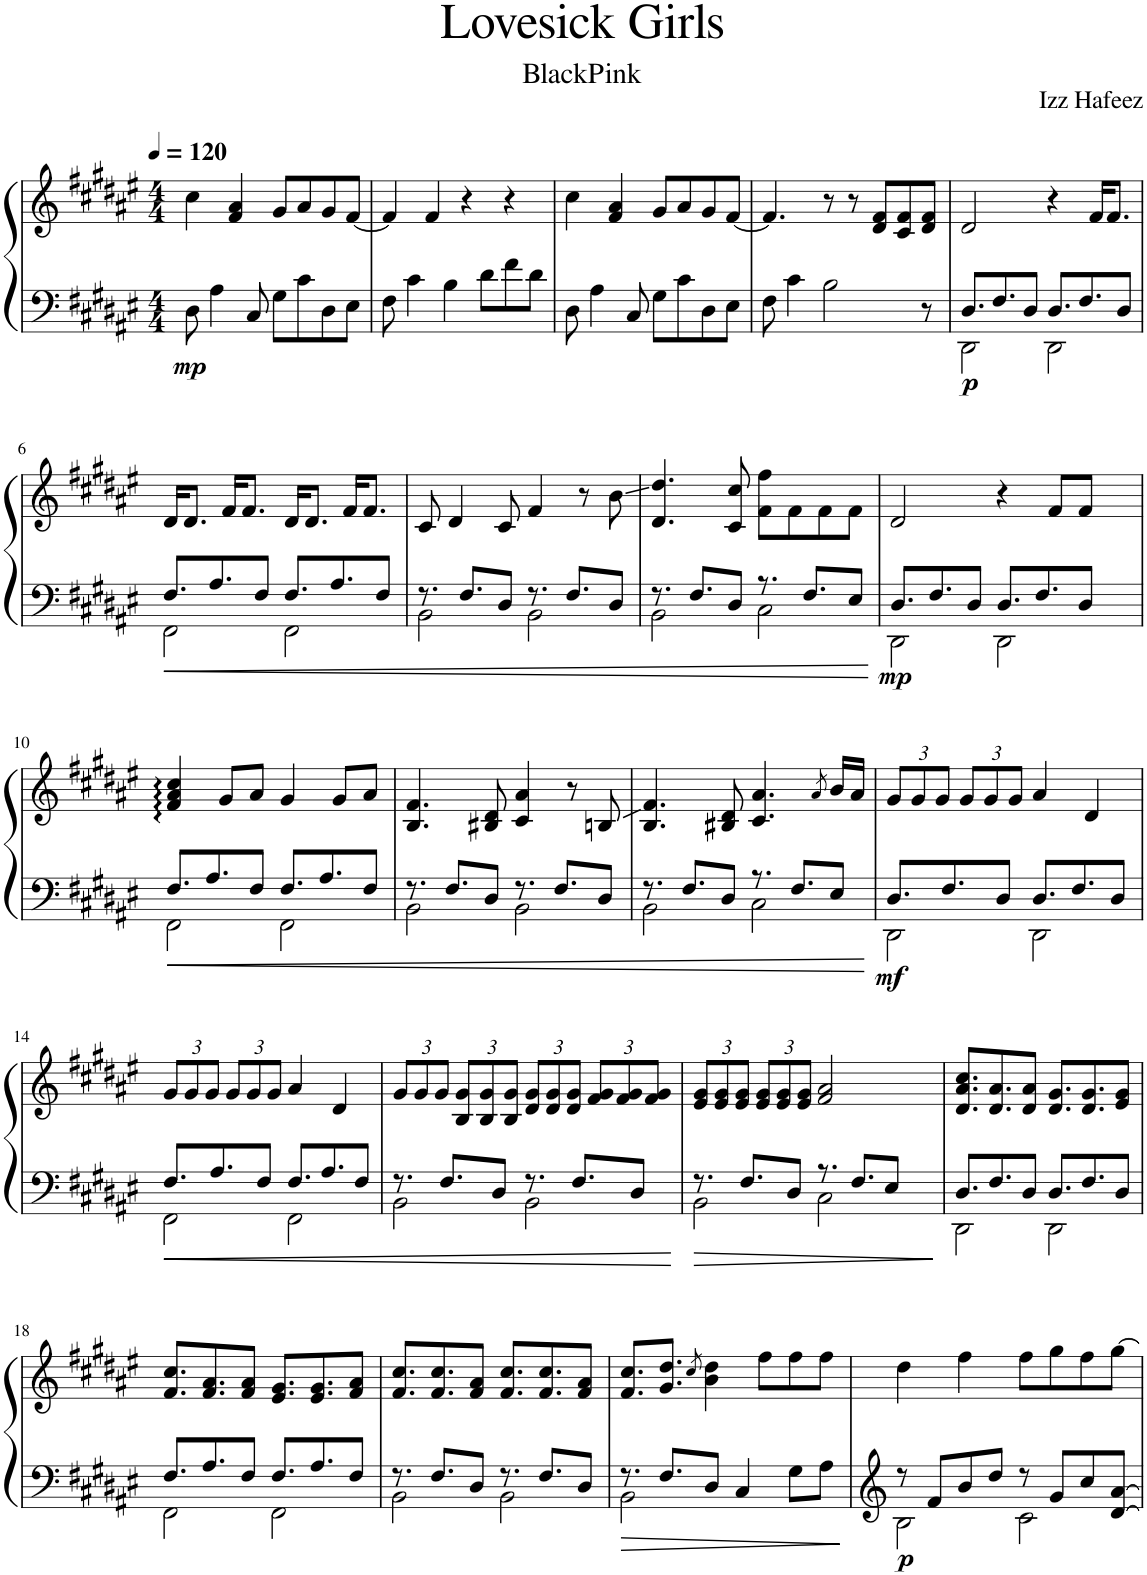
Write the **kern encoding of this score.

**kern	**kern	**dynam
*part1	*part1	*part1
*staff2	*staff1	*staff1/2
*I"Piano	*	*
*I'Pno.	*	*
*clefF4	*clefG2	*
*k[f#c#g#d#a#e#]	*k[f#c#g#d#a#e#]	*
*M4/4	*M4/4	*
*MM120	*MM120	*
=1	=1	=1
!	!	!LO:DY:b=2
8D#\	4cc#\	mp
4A#\	.	.
.	4f#/ 4a#/	.
8C#/	.	.
8G#\L	8g#/L	.
8c#\	8a#/	.
8D#\	8g#/	.
8E#\J	[8f#/J	.
=2	=2	=2
8F#\	4f#/]	.
4c#\	.	.
.	4f#/	.
4B\	.	.
.	4r	.
8d#\L	.	.
8f#\	4r	.
8d#\J	.	.
=3	=3	=3
8D#\	4cc#\	.
4A#\	.	.
.	4f#/ 4a#/	.
8C#/	.	.
8G#\L	8g#/L	.
8c#\	8a#/	.
8D#\	8g#/	.
8E#\J	[8f#/J	.
=4	=4	=4
8F#\	4.f#/]	.
4c#\	.	.
2B\	8r	.
.	8r	.
.	8d#/ 8f#/L	.
.	8c#/ 8f#/	.
8r	8d#/ 8f#/J	.
=5	=5	=5
*^	*	*
!	!	!	!LO:DY:b=2
8.D#/L	2DD#\	2d#/	p
8.F#/	.	.	.
8D#/J	.	.	.
8.D#/L	2DD#\	4r	.
8.F#/	.	.	.
.	.	16f#/KL	.
.	.	8.f#/J	.
8D#/J	.	.	.
!!LO:LB:g=z
=6	=6	=6	=6
8.F#/L	2FF#\	16d#/KL	.
.	.	8.d#/J	.
8.A#/	.	.	.
.	.	16f#/KL	.
.	.	8.f#/J	.
8F#/J	.	.	.
8.F#/L	2FF#\	16d#/KL	.
.	.	8.d#/J	.
8.A#/	.	.	.
.	.	16f#/KL	.
.	.	8.f#/J	.
8F#/J	.	.	.
=7	=7	=7	=7
8.r	2BB\	8c#/	.
.	.	4d#/	.
8.F#/L	.	.	.
8D#/J	.	8c#/	.
8.r	2BB\	4f#/	.
8.F#/L	.	.	.
.	.	8r	.
8D#/J	.	8b\	.
=8	=8	=8	=8
8.r	2BB\	4.d#/ 4.dd#/	.
8.F#/L	.	.	.
8D#/J	.	8c#/ 8cc#/	.
8.r	2C#\	8f#\ 8ff#\L	.
.	.	8f#\	.
8.F#/L	.	.	.
.	.	8f#\	.
8E#/J	.	8f#\J	.
=9	=9	=9	=9
*	*	*^	*
!	!	!	!	!LO:DY:b=2
8.D#/L	2DD#\	2d#/	4...ryy	mp
8.F#/	.	.	.	.
8D#/J	.	.	.	.
*	*	*v	*v	*
8.D#/L	2DD#\	4r	.
8.F#/	.	.	.
.	.	8f#/L	.
8D#/J	.	8f#/J	.
*	*	*^	*
.	.	.	[64f#LLLL	.
.	.	.	64a#JJJJ	.
!!LO:LB:g=z	!!
=10	=10	=10	=10	=10
8.F#/L	2FF#\	4f#/] 4a#/ 4cc#/	4f#:	.
8.A#/	.	.	.	.
.	.	8g#/L	2.ryy	.
8F#/J	.	8a#/J	.	.
8.F#/L	2FF#\	4g#/	.	.
8.A#/	.	.	.	.
.	.	8g#/L	.	.
8F#/J	.	8a#/J	.	.
*	*	*v	*v	*
=11	=11	=11	=11
8.r	2BB\	4.B/ 4.f#/	.
8.F#/L	.	.	.
8D#/J	.	8B#X/ 8d#/	.
8.r	2BB\	4c#/ 4a#/	.
8.F#/L	.	.	.
.	.	8r	.
8D#/J	.	8Bn/	.
=12	=12	=12	=12
8.r	2BB\	4.B/ 4.f#/	.
8.F#/L	.	.	.
8D#/J	.	8B#X/ 8d#/	.
8.r	2C#\	4.c#/ 4.a#/	.
8.F#/L	.	.	.
.	.	8qa#/	.
8E#/J	.	16b/LL	.
.	.	16a#/JJ	.
=13	=13	=13	=13
*	*	*Xbrackettup	*
!	!	!	!LO:DY:b=2
8.D#/L	2DD#\	12g#/L	mf
.	.	12g#/	.
.	.	12g#/J	.
8.F#/	.	.	.
.	.	12g#/L	.
.	.	12g#/	.
8D#/J	.	.	.
.	.	12g#/J	.
8.D#/L	2DD#\	4a#/	.
8.F#/	.	.	.
.	.	4d#/	.
8D#/J	.	.	.
!!LO:LB:g=z
=14	=14	=14	=14
8.F#/L	2FF#\	12g#/L	.
.	.	12g#/	.
.	.	12g#/J	.
8.A#/	.	.	.
.	.	12g#/L	.
.	.	12g#/	.
8F#/J	.	.	.
.	.	12g#/J	.
8.F#/L	2FF#\	4a#/	.
8.A#/	.	.	.
.	.	4d#/	.
8F#/J	.	.	.
=15	=15	=15	=15
8.r	2BB\	12g#/L	.
.	.	12g#/	.
.	.	12g#/J	.
8.F#/L	.	.	.
.	.	12B/ 12g#/L	.
.	.	12B/ 12g#/	.
8D#/J	.	.	.
.	.	12B/ 12g#/J	.
8.r	2BB\	12d#/ 12g#/L	.
.	.	12d#/ 12g#/	.
.	.	12d#/ 12g#/J	.
8.F#/L	.	.	.
.	.	12f#/ 12g#/L	.
.	.	12f#/ 12g#/	.
8D#/J	.	.	.
.	.	12f#/ 12g#/J	.
=16	=16	=16	=16
*	*	*^	*
8.r	2BB\	12e#/ 12g#/L	4...ryy	.
.	.	12e#/ 12g#/	.	.
.	.	12e#/ 12g#/J	.	.
8.F#/L	.	.	.	.
.	.	12e#/ 12g#/L	.	.
.	.	12e#/ 12g#/	.	.
8D#/J	.	.	.	.
.	.	12e#/ 12g#/J	.	.
*	*	*v	*v	*
8.r	2C#\	2f#/ 2a#/	.
8.F#/L	.	.	.
8E#/J	.	.	.
*	*	*^	*
.	.	.	[64d#LLLL	.
.	.	.	[64a#JJJJ	.
*	*	*v	*v	*
=17	=17	=17	=17
8.D#/L	2DD#\	8.d#/] 8.a#/] 8.cc#/L	.
8.F#/	.	8.d#/ 8.a#/	.
8D#/J	.	8d#/ 8a#/J	.
8.D#/L	2DD#\	8.d#/ 8.g#/L	.
8.F#/	.	8.d#/ 8.g#/	.
8D#/J	.	8e#/ 8g#/J	.
!!LO:LB:g=z
=18	=18	=18	=18
8.F#/L	2FF#\	8.f#/ 8.cc#/L	.
8.A#/	.	8.f#/ 8.a#/	.
8F#/J	.	8f#/ 8a#/J	.
8.F#/L	2FF#\	8.e#/ 8.g#/L	.
8.A#/	.	8.e#/ 8.g#/	.
8F#/J	.	8f#/ 8a#/J	.
=19	=19	=19	=19
8.r	2BB\	8.f#/ 8.cc#/L	.
8.F#/L	.	8.f#/ 8.cc#/	.
8D#/J	.	8f#/ 8a#/J	.
8.r	2BB\	8.f#/ 8.cc#/L	.
8.F#/L	.	8.f#/ 8.cc#/	.
8D#/J	.	8f#/ 8a#/J	.
=20	=20	=20	=20
8.r	2BB\	8.f#/ 8.cc#/L	.
8.F#/L	.	8.g#/ 8.dd#/J	.
.	.	8qcc#/	.
8D#/J	.	4a#\ 4dd#\	.
4C#/	2ryy	.	.
.	.	8ff#\L	.
8G#\L	.	8ff#\	.
8A#\J	.	8ff#\J	.
=21	=21	=21	=21
!	!	!	!LO:DY:b=2
8r	2B\	4dd#\	p
8f#/L	.	.	.
8b/	.	4ff#\	.
8dd#/J	.	.	.
8r	2c#\	8ff#\L	.
8g#/L	.	8gg#\	.
8cc#/	.	8ff#\	.
[8d#/ [8a#/J	.	[8gg#\J	.
*v	*v	*	*
=	=	=
*-	*-	*-
